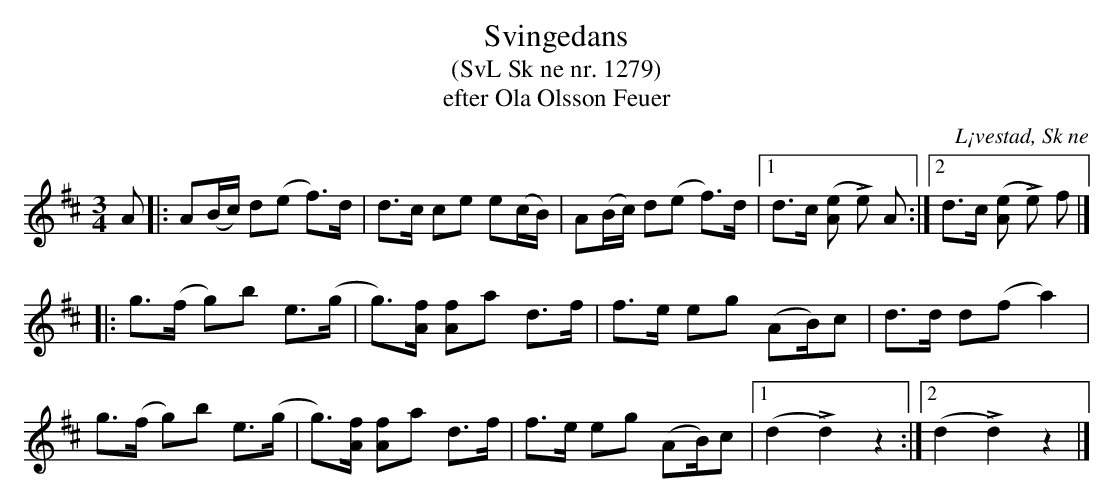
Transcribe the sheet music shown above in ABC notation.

X:1
T:Svingedans
T:(SvL Sk ne nr. 1279)
T:efter Ola Olsson Feuer
O:L¡vestad, Sk ne
M:3/4
L:1/8
Q:1/4=108
K:D
 A |: A(B/c/) d(e f)>d | d>c ce e(c/B/) | A(B/c/) d(e f)>d |1 d>c ([eA] Le) A:|2 d>c ([eA] Le) f |]
|: g>(f g)b  e>(g | g)>[fA] [fA]a d>f | f>e eg (AB/)c | d>d d(f a2) |
   g>(f g)b  e>(g | g)>[fA] [fA]a d>f | f>e eg (AB/)c |1 (d2 Ld2) z2 :|2 (d2 Ld2) z2 |]
